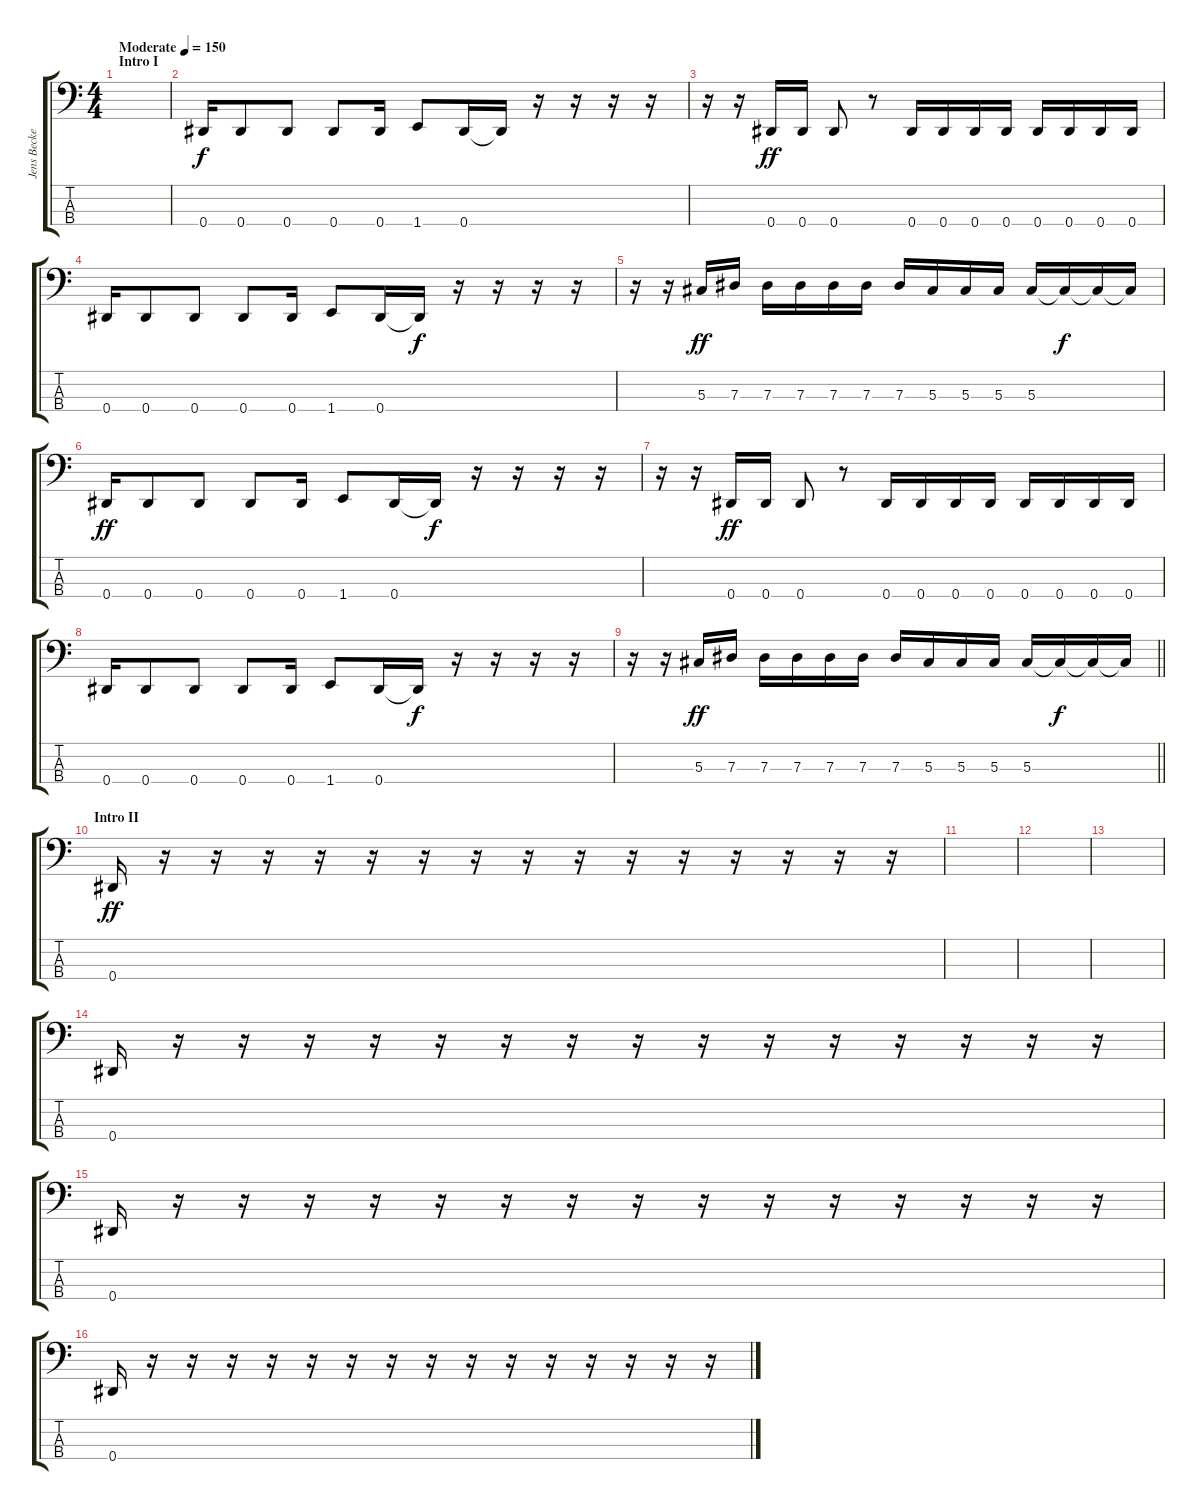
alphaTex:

\track ("Jens Becker" "Jens Becke") {instrument electricbasspick}
\staff {score tabs}
\tuning (Gb2 Db2 Ab1 Eb1) {hide}
\ts (4 4)
\section ("" "Intro I")
\tempo (150 "Moderate")
\clef f4
\ks c
|
0.4.16 0.4.8 0.4.8 0.4.8 0.4.16 1.4.8 0.4.16 0.4{t}.16{dy f} r.16 r.16 r.16 r.16 |
r.16 r.16 0.4.16{dy ff} 0.4.16 0.4.8 r.8 0.4.16 0.4.16 0.4.16 0.4.16 0.4.16 0.4.16 0.4.16 0.4.16 |
0.4.16 0.4.8 0.4.8 0.4.8 0.4.16 1.4.8 0.4.16 0.4{t}.16{dy f} r.16 r.16 r.16 r.16 |
r.16 r.16 5.3.16{dy ff} 7.3.16 7.3.16 7.3.16 7.3.16 7.3.16 7.3.16 5.3.16 5.3.16 5.3.16 5.3.16 5.3{t}.16{dy f} 5.3{t}.16 5.3{t}.16 |
0.4.16{dy ff} 0.4.8 0.4.8 0.4.8 0.4.16 1.4.8 0.4.16 0.4{t}.16{dy f} r.16 r.16 r.16 r.16 |
r.16 r.16 0.4.16{dy ff} 0.4.16 0.4.8 r.8 0.4.16 0.4.16 0.4.16 0.4.16 0.4.16 0.4.16 0.4.16 0.4.16 |
0.4.16 0.4.8 0.4.8 0.4.8 0.4.16 1.4.8 0.4.16 0.4{t}.16{dy f} r.16 r.16 r.16 r.16 |
\barLineRight lightlight
r.16 r.16 5.3.16{dy ff} 7.3.16 7.3.16 7.3.16 7.3.16 7.3.16 7.3.16 5.3.16 5.3.16 5.3.16 5.3.16 5.3{t}.16{dy f} 5.3{t}.16 5.3{t}.16 |
\section ("" "Intro II")
0.4.16{dy ff} r.16 r.16 r.16 r.16 r.16 r.16 r.16 r.16 r.16 r.16 r.16 r.16 r.16 r.16 r.16 |
|
|
|
0.4.16 r.16 r.16 r.16 r.16 r.16 r.16 r.16 r.16 r.16 r.16 r.16 r.16 r.16 r.16 r.16 |
0.4.16 r.16 r.16 r.16 r.16 r.16 r.16 r.16 r.16 r.16 r.16 r.16 r.16 r.16 r.16 r.16 |
0.4.16 r.16 r.16 r.16 r.16 r.16 r.16 r.16 r.16 r.16 r.16 r.16 r.16 r.16 r.16 r.16
